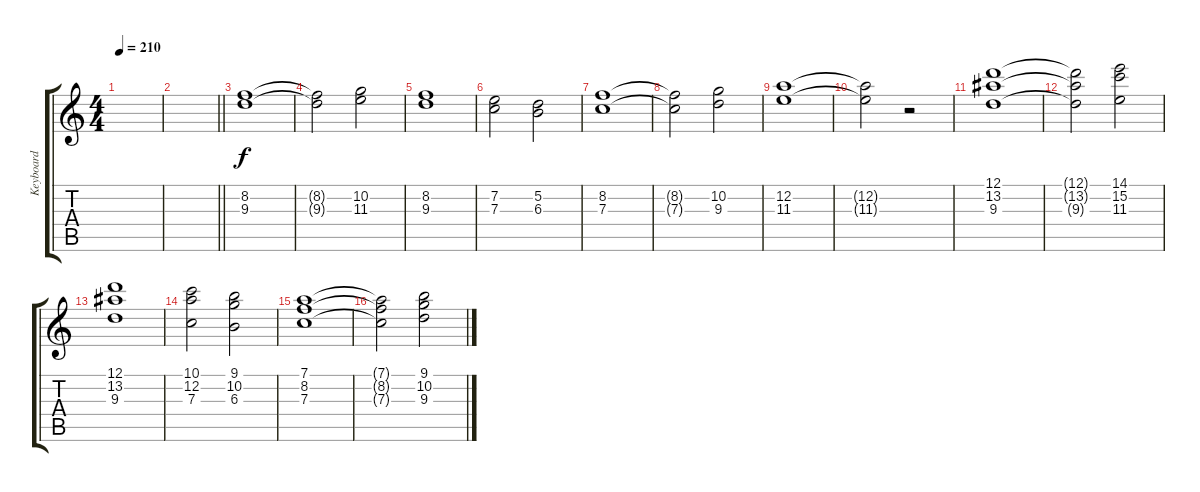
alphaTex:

\track ("Keyboard" "Keyboard") {instrument acousticguitarsteel}
\staff {score tabs}
\tuning (D4 A3 F3 C3 G2 D2) {hide}
\ts (4 4)
\tempo 210
\clef g2
\ks c
|
\barLineRight lightlight
|
(8.2 9.3).1{instrument choiraahs} |
(8.2{t} 9.3{t}).2 (10.2 11.3).2 |
(8.2 9.3).1 |
(7.2 7.3).2 (5.2 6.3).2 |
(8.2 7.3).1 |
(8.2{t} 7.3{t}).2 (10.2 9.3).2 |
(12.2 11.3).1 |
(12.2{t} 11.3{t}).2 r.2 |
(12.1 13.2 9.3).1{instrument choiraahs} |
(12.1{t} 13.2{t} 9.3{t}).2 (14.1 15.2 11.3).2 |
(12.1 13.2 9.3).1 |
(10.1 12.2 7.3).2 (9.1 10.2 6.3).2 |
(7.1 8.2 7.3).1 |
(7.1{t} 8.2{t} 7.3{t}).2 (9.1 10.2 9.3).2
